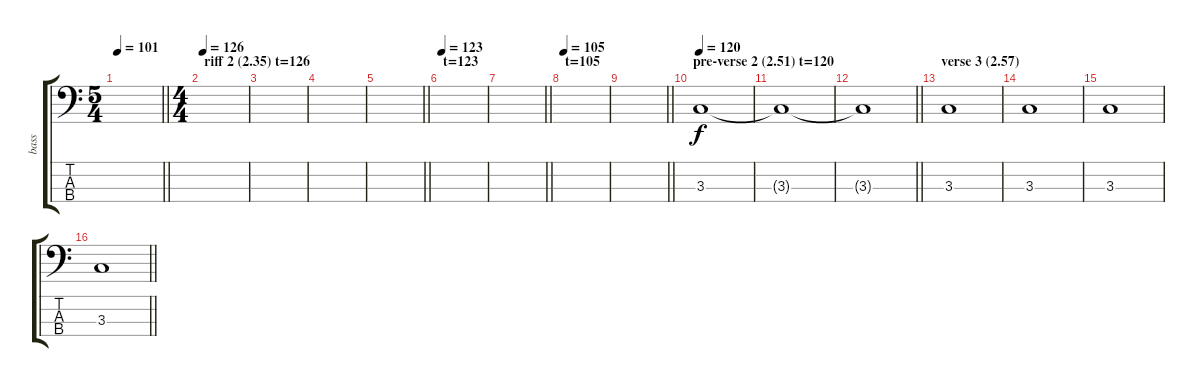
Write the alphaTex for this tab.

\track ("bass" "bass") {instrument electricbassfinger}
\staff {score tabs}
\tuning (G2 D2 A1 E1) {hide}
\ts (5 4)
\tempo 101
\clef f4
\barLineRight lightlight
\ks c
|
\ts (4 4)
\section ("" "riff 2 (2.35) t=126")
\tempo 126
|
|
|
\barLineRight lightlight
|
\section ("" "t=123")
\tempo 123
|
\barLineRight lightlight
|
\section ("" "t=105")
\tempo 105
|
\barLineRight lightlight
|
\section ("" "pre-verse 2 (2.51) t=120")
\tempo 120
3.3.1 |
3.3{t}.1 |
\barLineRight lightlight
3.3{t}.1 |
\section ("" "verse 3 (2.57)")
3.3.1 |
3.3.1 |
3.3.1 |
\barLineRight lightlight
3.3.1
